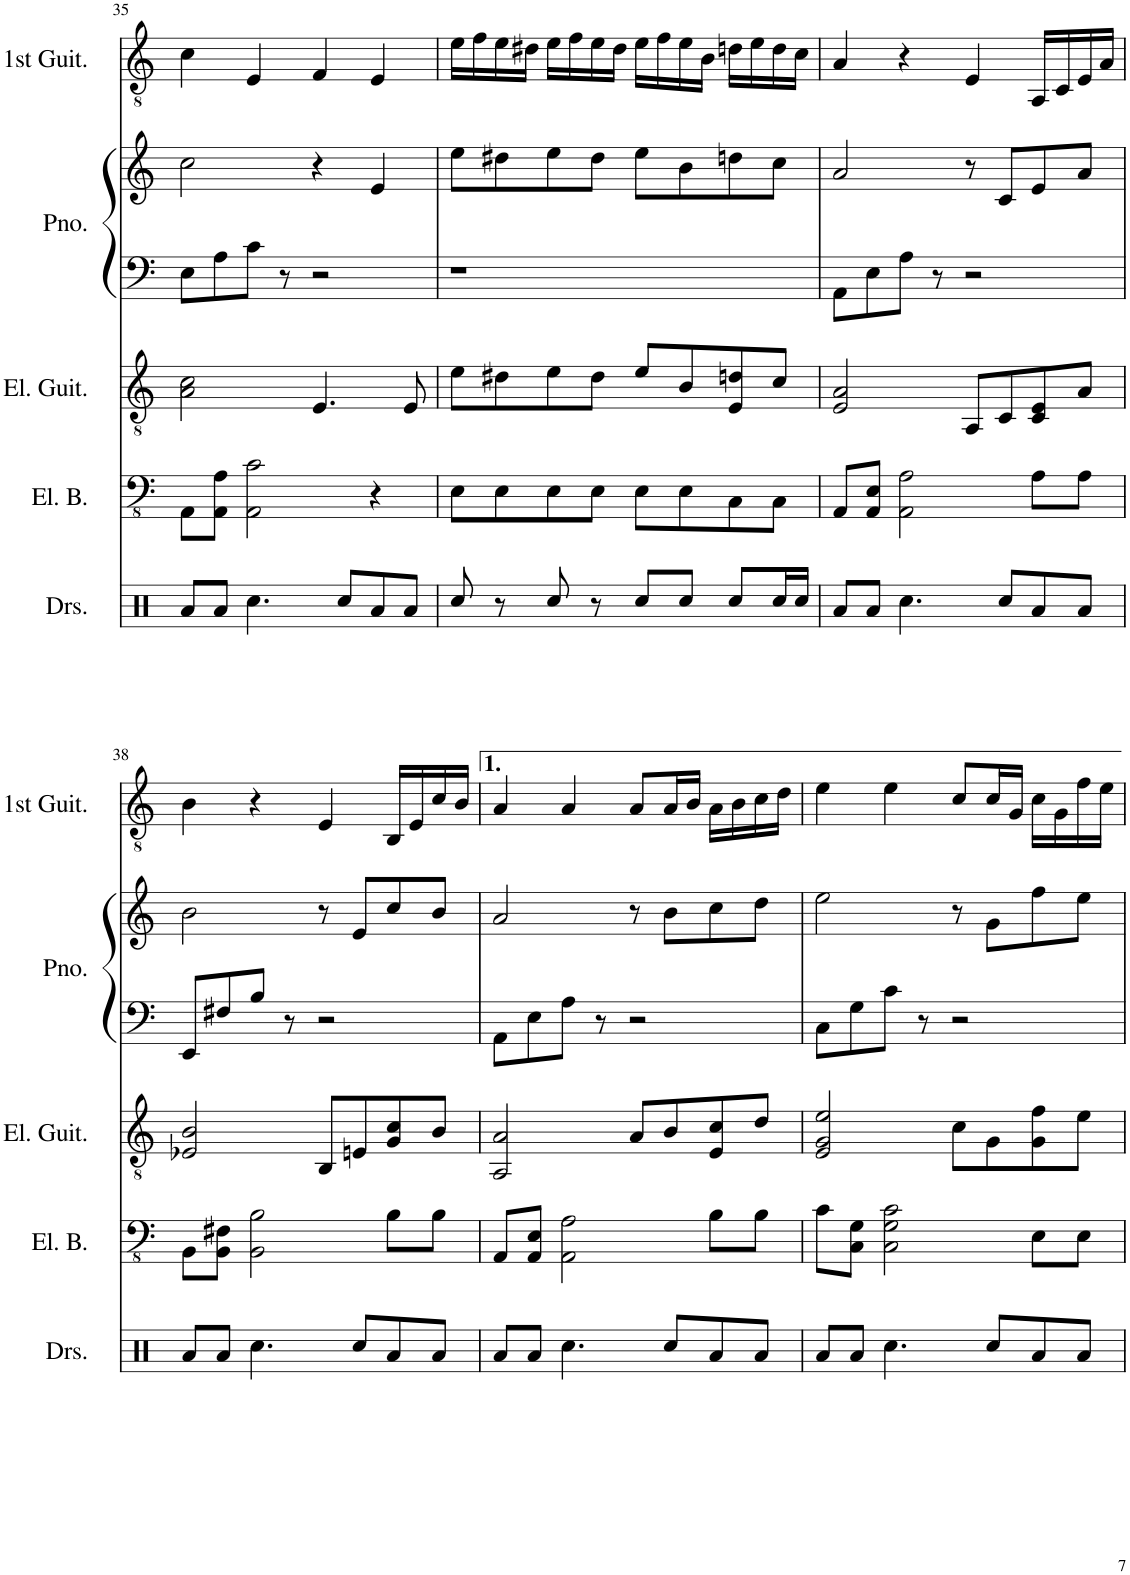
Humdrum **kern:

**kern	**kern	**kern	**kern	**kern	**kern
*part5	*part4	*part3	*part2	*part2	*part1
*staff6	*staff5	*staff4	*staff3	*staff2	*staff1
*I"Drumset	*I"Electric Bass	*I"Electric Guitar	*I"Piano	*	*I"First Guitar
*I'Drs.	*I'El. B.	*I'El. Guit.	*I'Pno.	*	*
!!LO:PB:g=z
*clefX	*clefFv4	*clefGv2	*clefF4	*clefG2	*clefGv2
*k[]	*k[]	*k[]	*k[]	*k[]	*k[]
*M4/4	*M4/4	*M4/4	*M4/4	*M4/4	*M4/4
=35	=35	=35	=35	=35	=35
8Ra/L	8AAA\L	2A\ 2c\	8E\L	2cc\	4c\
8Ra/J	8AAA\ 8AA\J	.	8A\	.	.
4.Rcc\	2AAA\ 2C\	.	8c\J	.	4E/
.	.	.	8r	.	.
.	.	4.E/	2r	4r	4F/
8Rcc/L	.	.	.	.	.
8Ra/	4r	.	.	4e/	4E/
8Ra/J	.	8E/	.	.	.
=36	=36	=36	=36	=36	=36
8Rcc/	8EE\L	8e\L	1r	8ee\L	16e\LL
.	.	.	.	.	16f\
8r	8EE\	8d#X\	.	8dd#X\	16e\
.	.	.	.	.	16d#X\JJ
8Rcc/	8EE\	8e\	.	8ee\	16e\LL
.	.	.	.	.	16f\
8r	8EE\J	8d#\J	.	8dd#\J	16e\
.	.	.	.	.	16d#\JJ
8Rcc/L	8EE\L	8e/L	.	8ee\L	16e\LL
.	.	.	.	.	16f\
8Rcc/J	8EE\	8B/	.	8b\	16e\
.	.	.	.	.	16B\JJ
8Rcc/L	8CC\	8E/ 8dn/	.	8ddn\	16dn\LL
.	.	.	.	.	16e\
16Rcc/L	8CC\J	8c/J	.	8cc\J	16d\
16Rcc/JJ	.	.	.	.	16c\JJ
=37	=37	=37	=37	=37	=37
8Ra/L	8AAA/L	2E/ 2A/	8AA\L	2a/	4A/
8Ra/J	8AAA/ 8EE/J	.	8E\	.	.
4.Rcc\	2AAA\ 2AA\	.	8A\J	.	4r
.	.	.	8r	.	.
.	.	8AA/L	2r	8r	4E/
8Rcc/L	.	8C/	.	8c/L	.
8Ra/	8AA\L	8C/ 8E/	.	8e/	16AA/LL
.	.	.	.	.	16C/
8Ra/J	8AA\J	8A/J	.	8a/J	16E/
.	.	.	.	.	16A/JJ
!!LO:LB:g=z
=38	=38	=38	=38	=38	=38
8Ra/L	8BBB\L	2E-X/ 2B/	8EE/L	2b\	4B\
8Ra/J	8BBB\ 8FF#X\J	.	8F#X/	.	.
4.Rcc\	2BBB\ 2BB\	.	8B/J	.	4r
.	.	.	8r	.	.
.	.	8BB/L	2r	8r	4E/
8Rcc/L	.	8En/	.	8e/L	.
8Ra/	8BB\L	8G/ 8c/	.	8cc/	16BB/LL
.	.	.	.	.	16E/
8Ra/J	8BB\J	8B/J	.	8b/J	16c/
.	.	.	.	.	16B/JJ
=39	=39	=39	=39	=39	=39
8Ra/L	8AAA/L	2AA/ 2A/	8AA\L	2a/	4A/
8Ra/J	8AAA/ 8EE/J	.	8E\	.	.
4.Rcc\	2AAA\ 2AA\	.	8A\J	.	4A/
.	.	.	8r	.	.
.	.	8A/L	2r	8r	8A/L
8Rcc/L	.	8B/	.	8b\L	16A/L
.	.	.	.	.	16B/JJ
8Ra/	8BB\L	8E/ 8c/	.	8cc\	16A\LL
.	.	.	.	.	16B\
8Ra/J	8BB\J	8d/J	.	8dd\J	16c\
.	.	.	.	.	16d\JJ
=40	=40	=40	=40	=40	=40
8Ra/L	8C\L	2E/ 2G/ 2e/	8C\L	2ee\	4e\
8Ra/J	8CC\ 8GG\J	.	8G\	.	.
4.Rcc\	2CC\ 2GG\ 2C\	.	8c\J	.	4e\
.	.	.	8r	.	.
.	.	8c\L	2r	8r	8c/L
8Rcc/L	.	8G\	.	8g\L	16c/L
.	.	.	.	.	16G/JJ
8Ra/	8EE\L	8G\ 8f\	.	8ff\	16c\LL
.	.	.	.	.	16G\
8Ra/J	8EE\J	8e\J	.	8ee\J	16f\
.	.	.	.	.	16e\JJ
=	=	=	=	=	=
*-	*-	*-	*-	*-	*-
